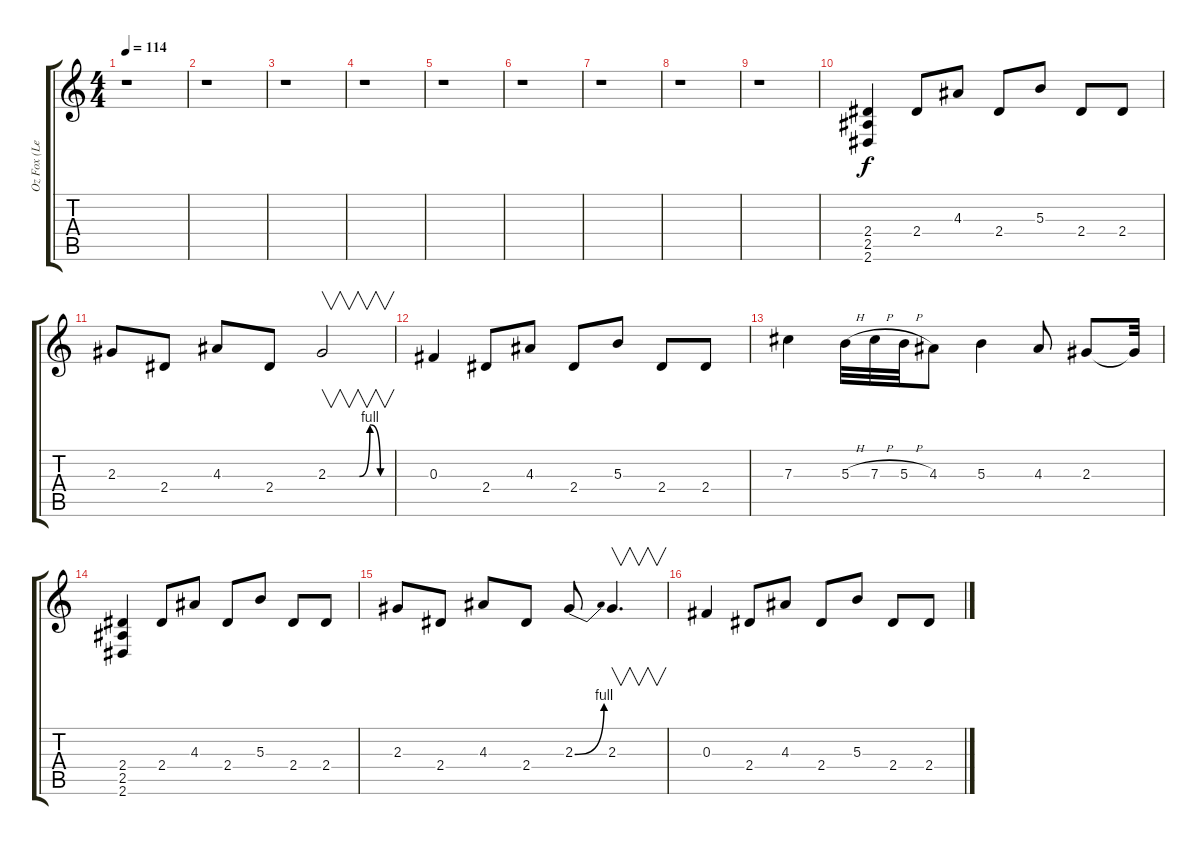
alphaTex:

\track ("Oz Fox (Lead 2)" "Oz Fox (Le") {instrument distortionguitar}
\staff {score tabs}
\tuning (Eb4 Bb3 Gb3 Db3 Ab2 Db2) {hide}
\ts (4 4)
\tempo 114
\clef g2
\ks c
r.1{dy f instrument distortionguitar} |
r.1 |
r.1 |
r.1 |
r.1 |
r.1 |
r.1 |
r.1 |
r.1 |
(2.4 2.5 2.6).4 2.4.8 4.3.8 2.4.8 5.3.8 2.4.8 2.4.8 |
2.3.8 2.4.8 4.3.8 2.4.8 2.3{be (custom 0 0 15 0 30 0 40 4 50 0 60 0)}.2{v} |
0.3.4 2.4.8 4.3.8 2.4.8 5.3.8 2.4.8 2.4.8 |
7.3.4 5.3{h}.32 7.3{h}.32 5.3{h}.32 4.3.8 5.3.4 4.3.8 2.3.8 2.3{t}.32 |
(2.4 2.5 2.6).4 2.4.8 4.3.8 2.4.8 5.3.8 2.4.8 2.4.8 |
2.3.8 2.4.8 4.3.8 2.4.8 2.3{be (bend 0 0 60 4)}.8 2.3.4{v d} |
0.3.4 2.4.8 4.3.8 2.4.8 5.3.8 2.4.8 2.4.8
